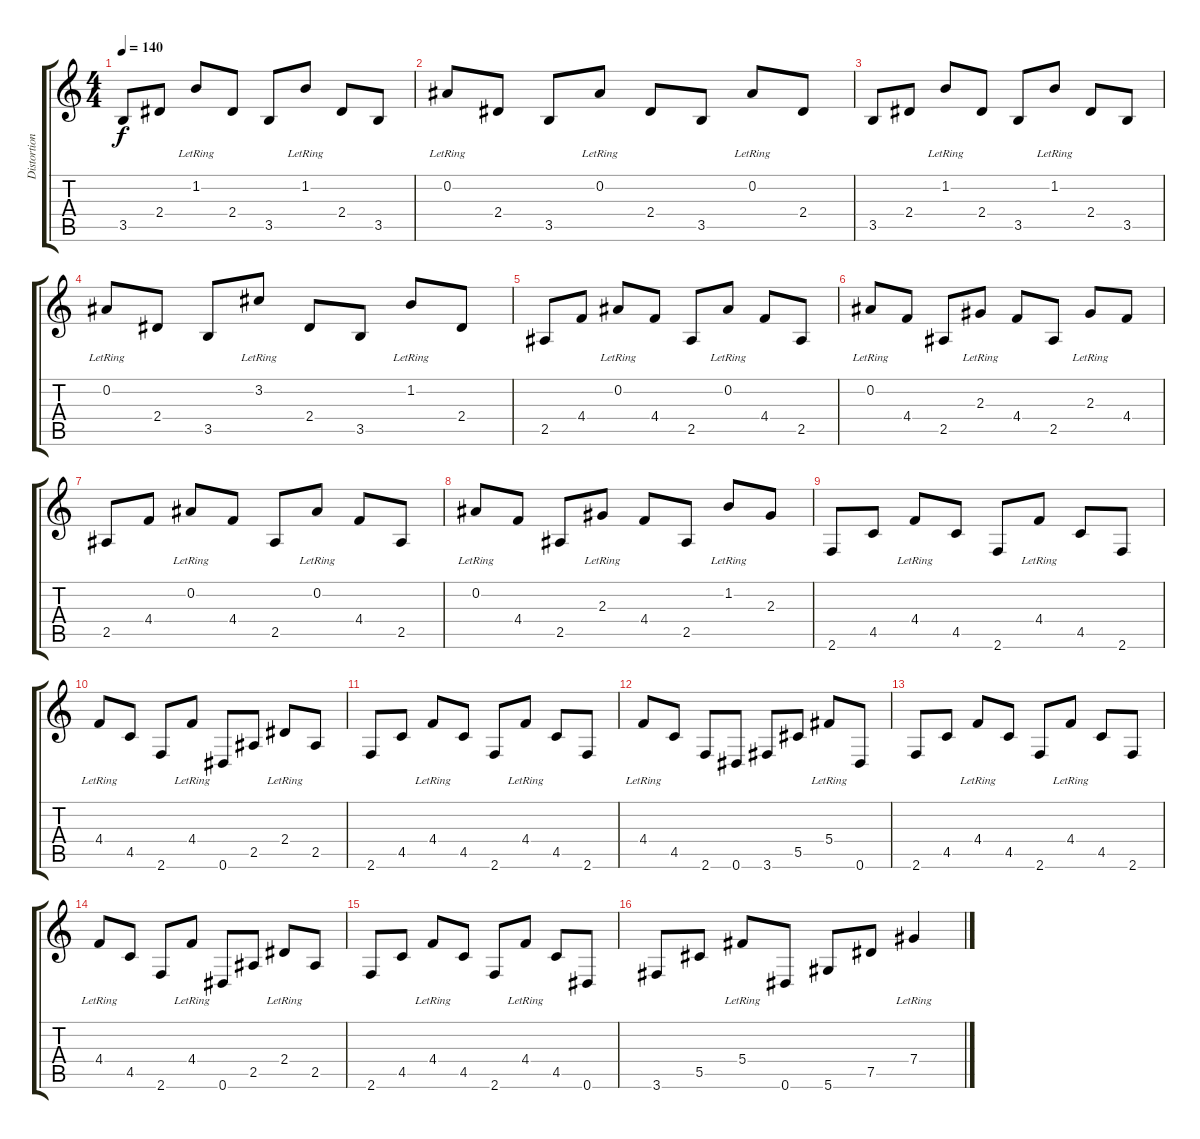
\track ("Distortion Guitar" "Distortion") {instrument distortionguitar}
\staff {score tabs}
\tuning (Eb4 Bb3 Gb3 Db3 Ab2 Eb2) {hide}
\ts (4 4)
\tempo 140
\clef g2
\ks c
3.5.8{dy f} 2.4.8 1.2{lr}.8 2.4.8 3.5.8 1.2{lr}.8 2.4.8 3.5.8 |
0.2{lr}.8 2.4.8 3.5.8 0.2{lr}.8 2.4.8 3.5.8 0.2{lr}.8 2.4.8 |
3.5.8 2.4.8 1.2{lr}.8 2.4.8 3.5.8 1.2{lr}.8 2.4.8 3.5.8 |
0.2{lr}.8 2.4.8 3.5.8 3.2{lr}.8 2.4.8 3.5.8 1.2{lr}.8 2.4.8 |
2.5.8 4.4.8 0.2{lr}.8 4.4.8 2.5.8 0.2{lr}.8 4.4.8 2.5.8 |
0.2{lr}.8 4.4.8 2.5.8 2.3{lr}.8 4.4.8 2.5.8 2.3{lr}.8 4.4.8 |
2.5.8 4.4.8 0.2{lr}.8 4.4.8 2.5.8 0.2{lr}.8 4.4.8 2.5.8 |
0.2{lr}.8 4.4.8 2.5.8 2.3{lr}.8 4.4.8 2.5.8 1.2{lr}.8 2.3.8 |
2.6.8 4.5.8 4.4{lr}.8 4.5.8 2.6.8 4.4{lr}.8 4.5.8 2.6.8 |
4.4{lr}.8 4.5.8 2.6.8 4.4{lr}.8 0.6.8 2.5.8 2.4{lr}.8 2.5.8 |
2.6.8 4.5.8 4.4{lr}.8 4.5.8 2.6.8 4.4{lr}.8 4.5.8 2.6.8 |
4.4{lr}.8 4.5.8 2.6.8 0.6.8 3.6.8 5.5.8 5.4{lr}.8 0.6.8 |
2.6.8 4.5.8 4.4{lr}.8 4.5.8 2.6.8 4.4{lr}.8 4.5.8 2.6.8 |
4.4{lr}.8 4.5.8 2.6.8 4.4{lr}.8 0.6.8 2.5.8 2.4{lr}.8 2.5.8 |
2.6.8 4.5.8 4.4{lr}.8 4.5.8 2.6.8 4.4{lr}.8 4.5.8 0.6.8 |
3.6.8 5.5.8 5.4{lr}.8 0.6.8 5.6.8 7.5.8 7.4{lr}.4
